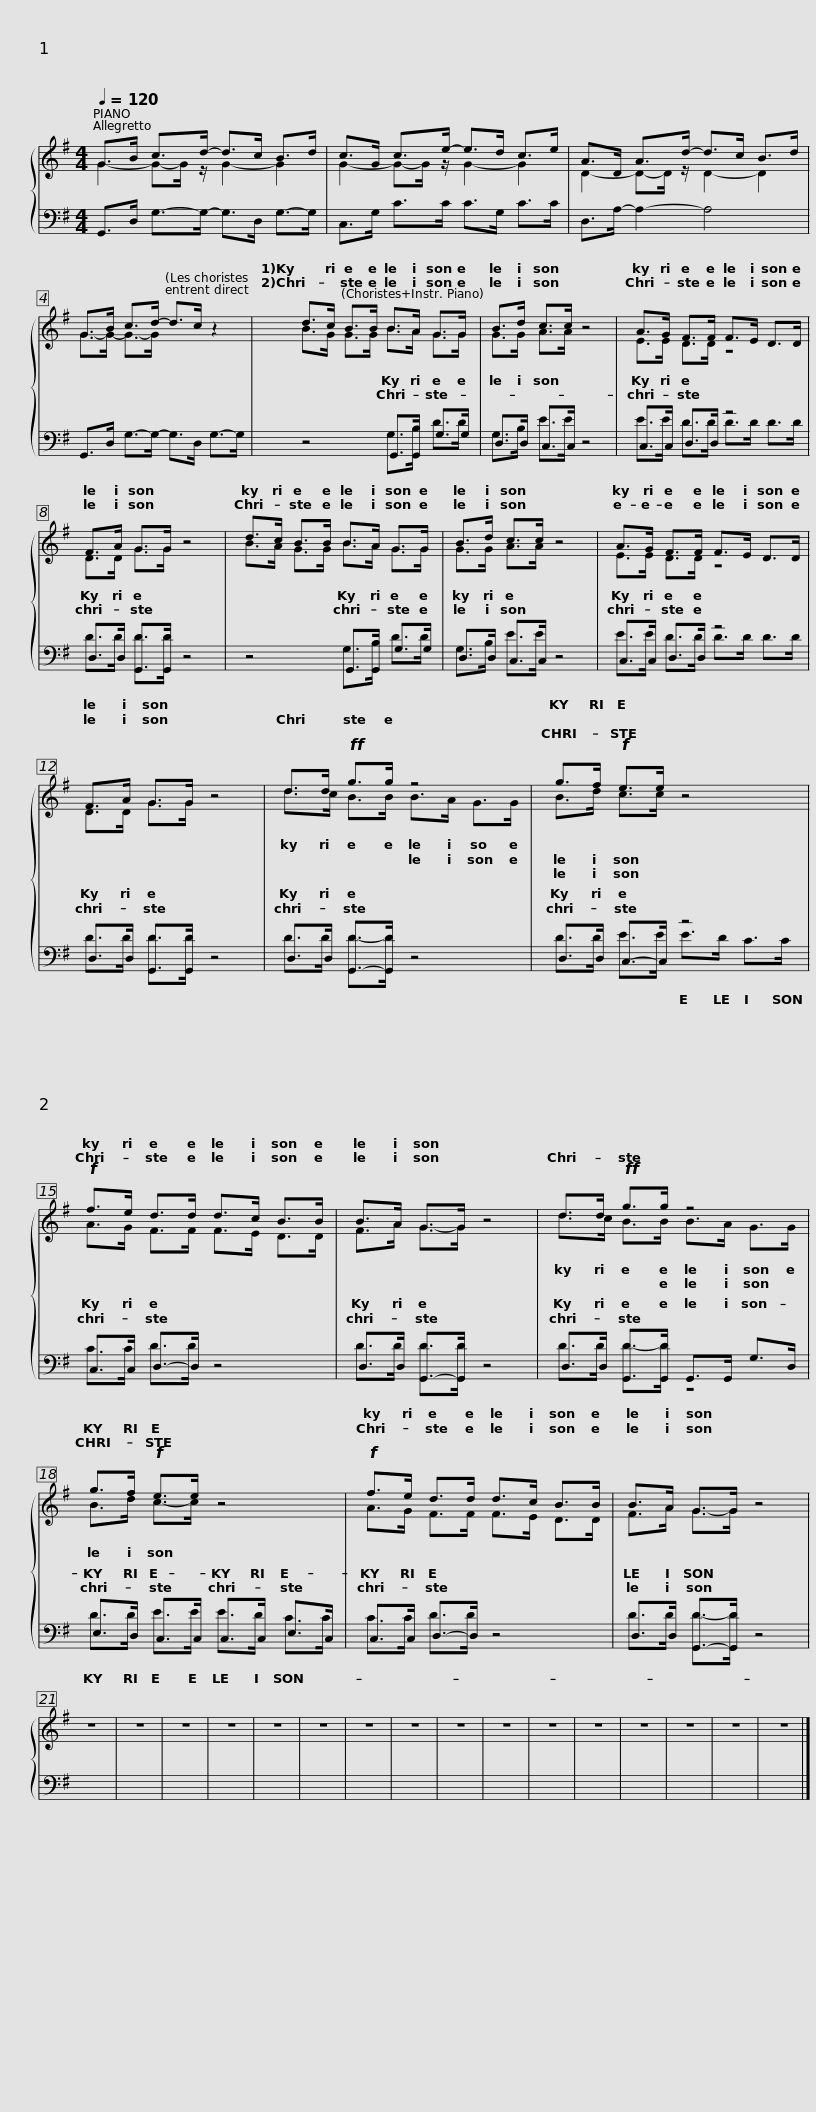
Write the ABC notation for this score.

X:1
%%score { ( 1 2 ) | ( 3 4 ) }
L:1/8
Q:1/4=120
M:4/4
I:linebreak $
K:G
V:1 treble
V:2 treble
V:3 bass
V:4 bass
V:1
 G>B c>d- d>c B>d | c>G c>e- e>d c>e | A>D A>d- d>c B>d |$ G>B c>d- d>c z2 | d>c B>B B>A G>G | %5
 B>d c>c z4 | A>G F>F F>E D>D |$ F>A G>G z4 | d>c B>B B>A G>G | B>d c>c z4 | %10
 A>G F>F F>E D>D |$ F>A G>G z4 | d>d!ff! g>g z4 | g>f!f! e>e z4 |!f! f>e d>d d>c B>B | %15
 B>A G>G z4 |$ d>d!ff! g>g z4 | g>f!f! e>e z4 |!f! f>e d>d d>c B>B |$ B>A G>G z4 | %20
 z8 | z8 | z8 | z8 | z8 | %25
 z8 | z8 | z8 | z8 | z8 | %30
 z8 | z8 | z8 | z8 | z8 | %35
 z8 |] %36
V:2
 G2- G-G/ z/ G2- G2 | G2- G-G/ z/ G2- G2 | D2- D-D/ z/ D2- D2 |$ G->G- G->G x4 | B>G G>G B>A G>G | %5
 G>G A>A z4 | E>E D>D z4 |$ D>D G>G z4 | B>A G>G B>A G>G | G>G A>A z4 | %10
 E>E D>D z4 |$ D>D G>G z4 | d>c B>B B>A G>G | B>d c>c z4 | A>G F>F F>E D>D | %15
 F>A G->G z4 |$ d>c B>B B>A G>G | B>d c->c z4 | A>G F>F F>E D>D |$ F>A G->G z4 | %20
 x8 | x8 | x8 | x8 | x8 | %25
 x8 | x8 | x8 | x8 | x8 | %30
 x8 | x8 | x8 | x8 | x8 | %35
 x8 |] %36
V:3
 G,,>D, G,->G,- G,>D, G,->G, | C,>G, C>C C>G, C>C | D,>A,- A,2- A,4 |$ G,,>D, G,->G,- G,>D, G,->G, | z4 G,,>G,, G,>G, | %5
 D,>D, C,>C, z4 | C,>C, D,>D, z4 |$ D,>D, G,,>G,, z4 | z4 G,,>G,, G,>G, | D,>D, C,>C, z4 | %10
 C,>C, D,>D, z4 |$ D,>D, G,,>G,, z4 | D,>D, G,,->G,, z4 | D,>D, C,->C, z4 | C,>C, D,->D, z4 | %15
 D,>D, G,,->G,, z4 |$ D,>D, G,,>G,, G,,>G,, G,>D, | E,>D, C,>C, C,>C, E,>C, | C,>C, D,->D, z4 |$ D,>D, G,,->G,, z4 | %20
 x8 | x8 | x8 | x8 | x8 | %25
 x8 | x8 | x8 | x8 | x8 | %30
 x8 | x8 | x8 | x8 | x8 | %35
 x8 |] %36
V:4
 x8 | x8 | x8 |$ x8 | z4 G,>B, D>D | %5
 G,>B, E>E z4 | E>E D>D D>D D>D |$ D>D D>D z4 | z4 G,>B, D>D | G,>B, E>E z4 | %10
 E>E D>D D>D D>D |$ D>D D>D z4 | D>D D->D z4 | D>D E>E E>D C>C | C>C D>D z4 | %15
 D>D D>D z4 |$ D>D D->D z4 | D>D E>E E>D C>C | C>C D>D z4 |$ D>D D->D z4 | %20
 x8 | x8 | x8 | x8 | x8 | %25
 x8 | x8 | x8 | x8 | x8 | %30
 x8 | x8 | x8 | x8 | x8 | %35
 x8 |] %36
